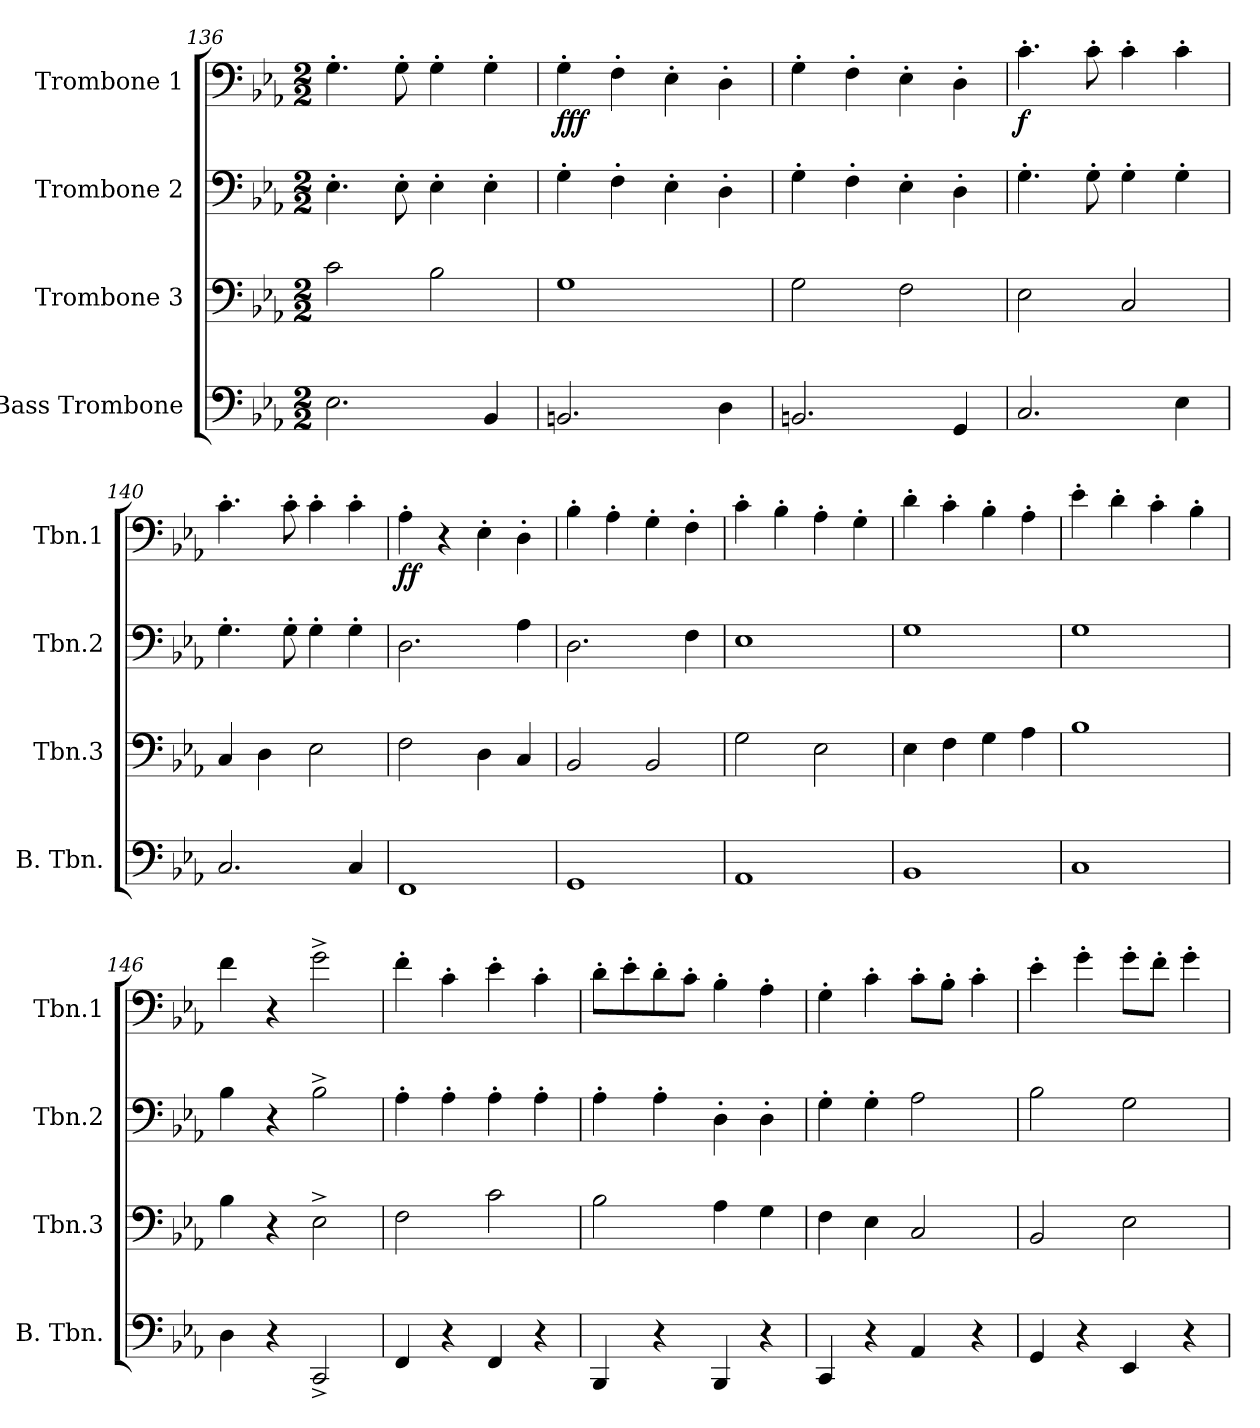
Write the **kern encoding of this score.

**kern	**kern	**kern	**kern	**dynam
*part4	*part3	*part2	*part1	*part1
*staff4	*staff3	*staff2	*staff1	*staff1
*I"Bass Trombone	*I"Trombone 3	*I"Trombone 2	*I"Trombone 1	*
*I'B. Tbn.	*I'Tbn.3	*I'Tbn.2	*I'Tbn.1	*
!!LO:LB:g=z
*clefF4	*clefF4	*clefF4	*clefF4	*
*k[b-e-a-]	*k[b-e-a-]	*k[b-e-a-]	*k[b-e-a-]	*
*M2/2	*M2/2	*M2/2	*M2/2	*
=136	=136	=136	=136	=136
2.E-\	2c\	4.E-'\	4.G'\	.
.	.	8E-'\	8G'\	.
.	2B-\	4E-'\	4G'\	.
4BB-/	.	4E-'\	4G'\	.
=137	=137	=137	=137	=137
!	!	!	!	!LO:DY:b
2.BBn/	1G	4G'\	4G'\	fff
.	.	4F'\	4F'\	.
.	.	4E-'\	4E-'\	.
4D\	.	4D'\	4D'\	.
=138	=138	=138	=138	=138
2.BBn/	2G\	4G'\	4G'\	.
.	.	4F'\	4F'\	.
.	2F\	4E-'\	4E-'\	.
4GG/	.	4D'\	4D'\	.
=139	=139	=139	=139	=139
!	!	!	!	!LO:DY:b
2.C/	2E-\	4.G'\	4.c'\	f
.	.	8G'\	8c'\	.
.	2C/	4G'\	4c'\	.
4E-\	.	4G'\	4c'\	.
=140	=140	=140	=140	=140
2.C/	4C/	4.G'\	4.c'\	.
.	4D\	.	.	.
.	.	8G'\	8c'\	.
.	2E-\	4G'\	4c'\	.
4C/	.	4G'\	4c'\	.
=141	=141	=141	=141	=141
!	!	!	!	!LO:DY:b
1FF	2F\	2.D\	4A-'\	ff
.	.	.	4r	.
.	4D\	.	4E-'\	.
.	4C/	4A-\	4D'\	.
=142	=142	=142	=142	=142
1GG	2BB-/	2.D\	4B-'\	.
.	.	.	4A-'\	.
.	2BB-/	.	4G'\	.
.	.	4F\	4F'\	.
=143	=143	=143	=143	=143
1AA-	2G\	1E-	4c'\	.
.	.	.	4B-'\	.
.	2E-\	.	4A-'\	.
.	.	.	4G'\	.
!!LO:PB:g=z
=144	=144	=144	=144	=144
1BB-	4E-\	1G	4d'\	.
.	4F\	.	4c'\	.
.	4G\	.	4B-'\	.
.	4A-\	.	4A-'\	.
=145	=145	=145	=145	=145
1C	1B-	1G	4e-'\	.
.	.	.	4d'\	.
.	.	.	4c'\	.
.	.	.	4B-'\	.
=146	=146	=146	=146	=146
4D\	4B-\	4B-\	4f\	.
4r	4r	4r	4r	.
2CC^/	2E-^\	2B-^\	2g^\	.
=147	=147	=147	=147	=147
4FF/	2F\	4A-'\	4f'\	.
4r	.	4A-'\	4c'\	.
4FF/	2c\	4A-'\	4e-'\	.
4r	.	4A-'\	4c'\	.
=148	=148	=148	=148	=148
4BBB-/	2B-\	4A-'\	8d'\L	.
.	.	.	8e-'\	.
4r	.	4A-'\	8d'\	.
.	.	.	8c'\J	.
4BBB-/	4A-\	4D'\	4B-'\	.
4r	4G\	4D'\	4A-'\	.
=149	=149	=149	=149	=149
4CC/	4F\	4G'\	4G'\	.
4r	4E-\	4G'\	4c'\	.
4AA-/	2C/	2A-\	8c'\L	.
.	.	.	8B-'\J	.
4r	.	.	4c'\	.
!!LO:LB:g=z
=150	=150	=150	=150	=150
4GG/	2BB-/	2B-\	4e-'\	.
4r	.	.	4g'\	.
4EE-/	2E-\	2G\	8g'\L	.
.	.	.	8f'\J	.
4r	.	.	4g'\	.
=	=	=	=	=
*-	*-	*-	*-	*-
